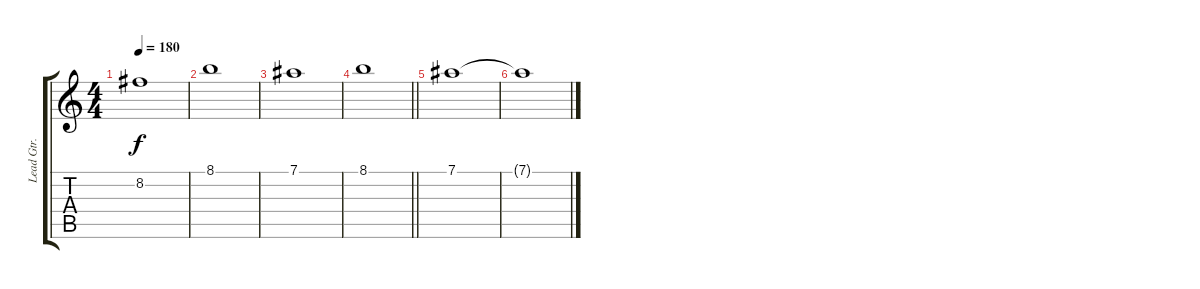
\track ("Lead Gtr." "Lead Gtr.") {instrument distortionguitar}
\staff {score tabs}
\tuning (Eb4 Bb3 Gb3 Db3 Ab2 Eb2) {hide}
\ts (4 4)
\tempo 180
\clef g2
\ks c
8.2.1{dy f} |
8.1.1 |
7.1.1 |
\barLineRight lightlight
8.1.1 |
7.1.1 |
7.1{t}.1
